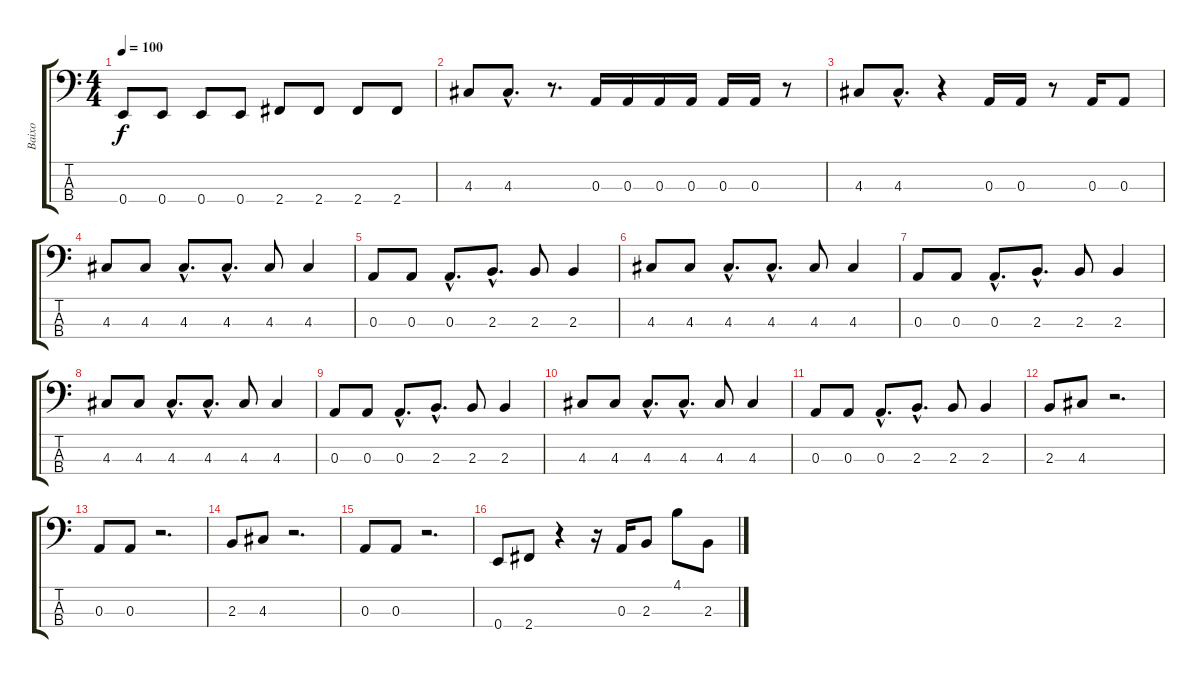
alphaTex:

\track ("Baixo" "Baixo") {instrument electricbassfinger}
\staff {score tabs}
\tuning (G2 D2 A1 E1) {hide}
\ts (4 4)
\tempo 100
\clef f4
\ks c
0.4.8{dy f} 0.4.8 0.4.8 0.4.8 2.4.8 2.4.8 2.4.8 2.4.8 |
4.3.8 4.3{hac}.8{d} r.8{d} 0.3.16 0.3.16 0.3.16 0.3.16 0.3.16 0.3.16 r.8 |
4.3.8 4.3{hac}.8{d} r.4 0.3.16 0.3.16 r.8 0.3.16 0.3.8 |
4.3.8 4.3.8 4.3{hac}.8{d} 4.3{hac}.8{d} 4.3.8 4.3.4 |
0.3.8 0.3.8 0.3{hac}.8{d} 2.3{hac}.8{d} 2.3.8 2.3.4 |
4.3.8 4.3.8 4.3{hac}.8{d} 4.3{hac}.8{d} 4.3.8 4.3.4 |
0.3.8 0.3.8 0.3{hac}.8{d} 2.3{hac}.8{d} 2.3.8 2.3.4 |
4.3.8 4.3.8 4.3{hac}.8{d} 4.3{hac}.8{d} 4.3.8 4.3.4 |
0.3.8 0.3.8 0.3{hac}.8{d} 2.3{hac}.8{d} 2.3.8 2.3.4 |
4.3.8 4.3.8 4.3{hac}.8{d} 4.3{hac}.8{d} 4.3.8 4.3.4 |
0.3.8 0.3.8 0.3{hac}.8{d} 2.3{hac}.8{d} 2.3.8 2.3.4 |
2.3.8 4.3.8 r.2{d} |
0.3.8 0.3.8 r.2{d} |
2.3.8 4.3.8 r.2{d} |
0.3.8 0.3.8 r.2{d} |
0.4.8 2.4.8 r.4 r.16 0.3.16 2.3.8 4.1.8 2.3.8
